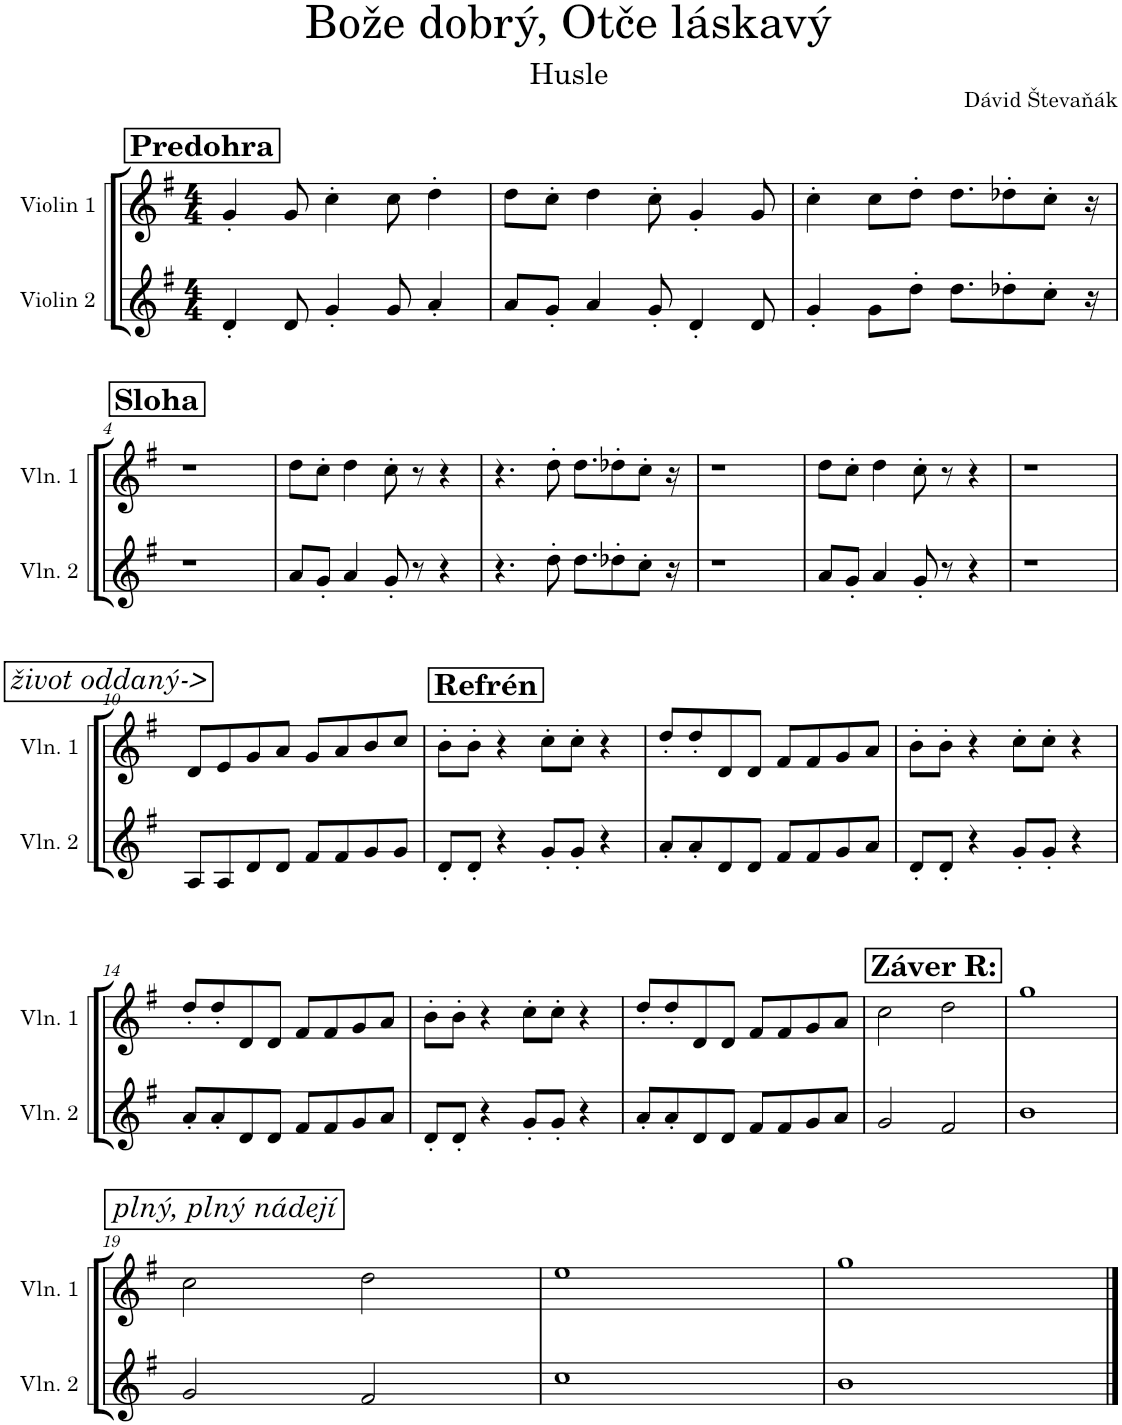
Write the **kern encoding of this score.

**kern	**kern
*part2	*part1
*staff2	*staff1
*I"Violin 2	*I"Violin 1
*I'Vln. 2	*I'Vln. 1
*clefG2	*clefG2
*k[f#]	*k[f#]
*M4/4	*M4/4
!!LO:REH:place=s1:a:B:cj:fs=14:t=Predohra
=1	=1
4d'/	4g'/
8d/	8g/
4g'/	4cc'\
8g/	8cc\
4a'/	4dd'\
=2	=2
8a/L	8dd\L
8g'/J	8cc'\J
4a/	4dd\
8g'/	8cc'\
4d'/	4g'/
8d/	8g/
=3	=3
4g'/	4cc'\
8g\L	8cc\L
8dd'\J	8dd'\J
8.dd\L	8.dd\L
8dd-X'\	8dd-X'\
8cc'\J	8cc'\J
16r	16r
!!LO:LB:g=z
!!LO:REH:place=s1:a:B:cj:fs=14:t=Sloha
=4	=4
1r	1r
=5	=5
8a/L	8dd\L
8g'/J	8cc'\J
4a/	4dd\
8g'/	8cc'\
8r	8r
4r	4r
=6	=6
4.r	4.r
8dd'\	8dd'\
8.dd\L	8.dd\L
8dd-X'\	8dd-X'\
8cc'\J	8cc'\J
16r	16r
=7	=7
1r	1r
=8	=8
8a/L	8dd\L
8g'/J	8cc'\J
4a/	4dd\
8g'/	8cc'\
8r	8r
4r	4r
=9	=9
1r	1r
!!LO:LB:g=z
!!LO:REH:place=s1:a:i:cj:fs=14:t=život oddaný->
=10	=10
8A/L	8d/L
8A/	8e/
8d/	8g/
8d/J	8a/J
8f#/L	8g/L
8f#/	8a/
8g/	8b/
8g/J	8cc/J
!!LO:REH:place=s1:a:B:cj:fs=14:t=Refrén
=11	=11
8d'/L	8b'\L
8d'/J	8b'\J
4r	4r
8g'/L	8cc'\L
8g'/J	8cc'\J
4r	4r
=12	=12
8a'/L	8dd'/L
8a'/	8dd'/
8d/	8d/
8d/J	8d/J
8f#/L	8f#/L
8f#/	8f#/
8g/	8g/
8a/J	8a/J
=13	=13
8d'/L	8b'\L
8d'/J	8b'\J
4r	4r
8g'/L	8cc'\L
8g'/J	8cc'\J
4r	4r
!!LO:LB:g=z
=14	=14
8a'/L	8dd'/L
8a'/	8dd'/
8d/	8d/
8d/J	8d/J
8f#/L	8f#/L
8f#/	8f#/
8g/	8g/
8a/J	8a/J
=15	=15
8d'/L	8b'\L
8d'/J	8b'\J
4r	4r
8g'/L	8cc'\L
8g'/J	8cc'\J
4r	4r
=16	=16
8a'/L	8dd'/L
8a'/	8dd'/
8d/	8d/
8d/J	8d/J
8f#/L	8f#/L
8f#/	8f#/
8g/	8g/
8a/J	8a/J
!!LO:REH:place=s1:a:B:cj:fs=14:t=Záver R&colon;
=17	=17
2g/	2cc\
2f#/	2dd\
=18	=18
1b	1gg
!!LO:LB:g=z
!!LO:REH:place=s1:a:i:cj:fs=14:t=plný, plný nádejí
=19	=19
2g/	2cc\
2f#/	2dd\
=20	=20
1cc	1ee
=21	=21
1b	1gg
==	==
*-	*-
